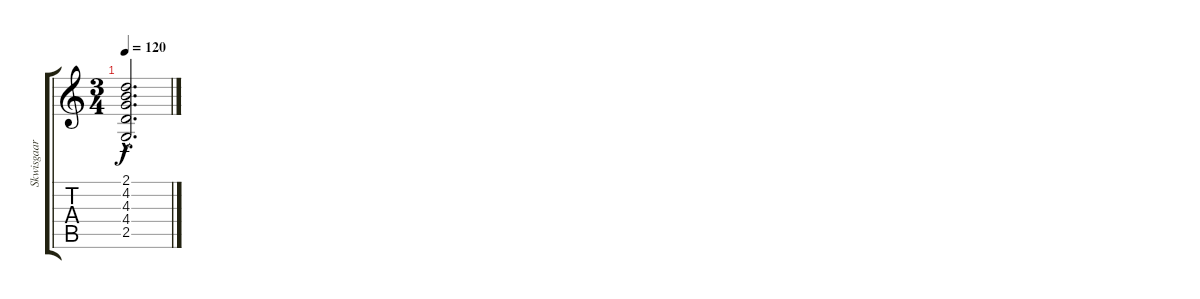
\track ("Skwisgaar " "Skwisgaar ") {instrument distortionguitar}
\staff {score tabs}
\tuning (C4 G3 Eb3 Bb2 F2 C2) {hide}
\ts (3 4)
\tempo 120
\clef g2
\ks c
(2.1{hac t} 4.2{hac t} 4.3{hac t} 4.4{hac t} 2.5{hac t}).2{d dy f}
